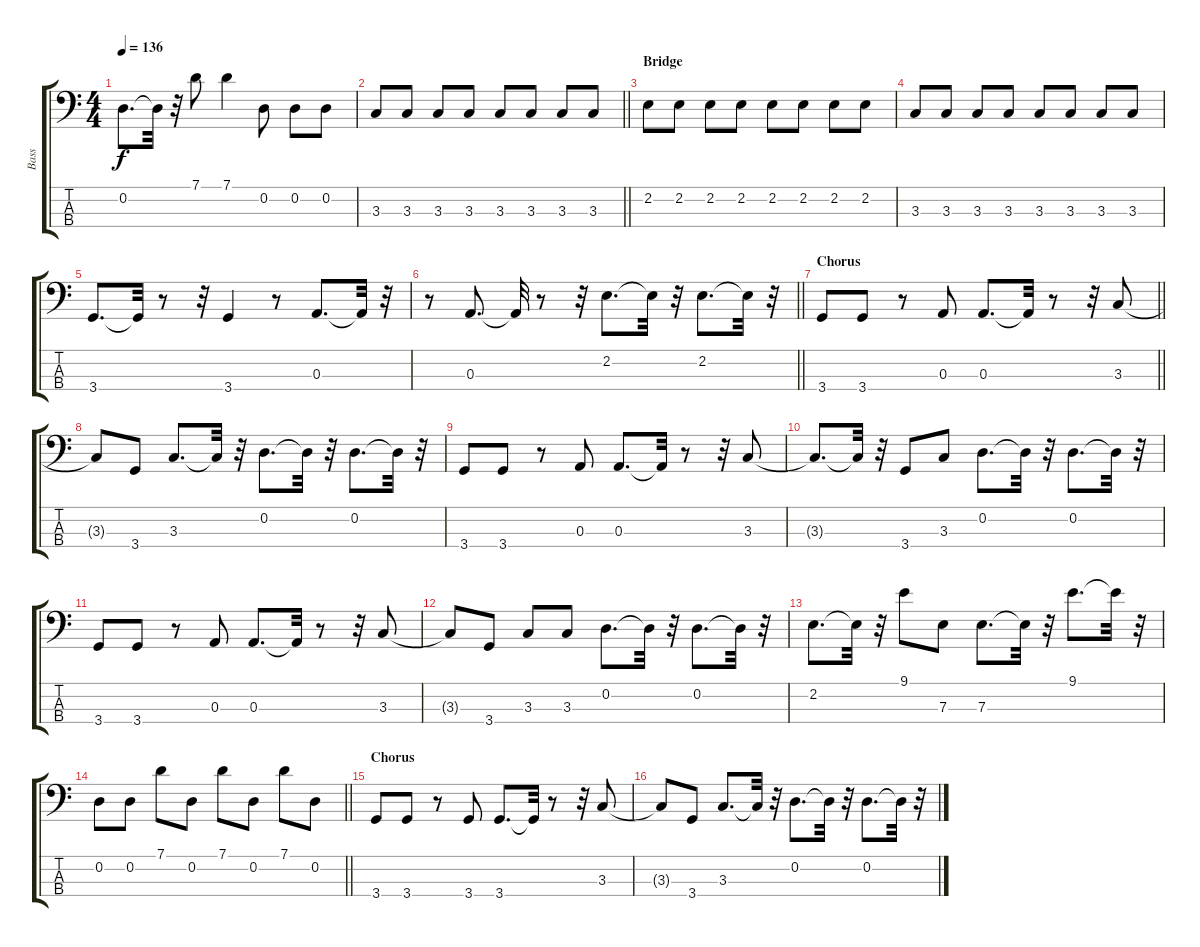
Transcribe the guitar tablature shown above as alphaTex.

\track ("Bass" "Bass") {instrument electricbasspick}
\staff {score tabs}
\tuning (G2 D2 A1 E1) {hide}
\ts (4 4)
\tempo 136
\clef f4
\ks c
0.2.8{d dy f} 0.2{t}.32 r.32 7.1.8 7.1.4 0.2.8 0.2.8 0.2.8 |
\barLineRight lightlight
3.3.8 3.3.8 3.3.8 3.3.8 3.3.8 3.3.8 3.3.8 3.3.8 |
\section ("" "Bridge")
2.2.8 2.2.8 2.2.8 2.2.8 2.2.8 2.2.8 2.2.8 2.2.8 |
3.3.8 3.3.8 3.3.8 3.3.8 3.3.8 3.3.8 3.3.8 3.3.8 |
3.4.8{d} 3.4{t}.32 r.8 r.32 3.4.4 r.8 0.3.8{d} 0.3{t}.32 r.32 |
\barLineRight lightlight
r.8 0.3.8{d} 0.3{t}.32 r.8 r.32 2.2.8{d} 2.2{t}.32 r.32 2.2.8{d} 2.2{t}.32 r.32 |
\section ("" "Chorus")
\barLineRight lightlight
3.4.8 3.4.8 r.8 0.3.8 0.3.8{d} 0.3{t}.32 r.8 r.32 3.3.8 |
\section ("" "")
3.3{t}.8 3.4.8 3.3.8{d} 3.3{t}.32 r.32 0.2.8{d} 0.2{t}.32 r.32 0.2.8{d} 0.2{t}.32 r.32 |
3.4.8 3.4.8 r.8 0.3.8 0.3.8{d} 0.3{t}.32 r.8 r.32 3.3.8 |
3.3{t}.8{d} 3.3{t}.32 r.32 3.4.8 3.3.8 0.2.8{d} 0.2{t}.32 r.32 0.2.8{d} 0.2{t}.32 r.32 |
3.4.8 3.4.8 r.8 0.3.8 0.3.8{d} 0.3{t}.32 r.8 r.32 3.3.8 |
3.3{t}.8 3.4.8 3.3.8 3.3.8 0.2.8{d} 0.2{t}.32 r.32 0.2.8{d} 0.2{t}.32 r.32 |
2.2.8{d} 2.2{t}.32 r.32 9.1.8 7.3.8 7.3.8{d} 7.3{t}.32 r.32 9.1.8{d} 9.1{t}.32 r.32 |
\barLineRight lightlight
0.2.8 0.2.8 7.1.8 0.2.8 7.1.8 0.2.8 7.1.8 0.2.8 |
\section ("" "Chorus")
3.4.8 3.4.8 r.8 3.4.8 3.4.8{d} 3.4{t}.32 r.8 r.32 3.3.8 |
3.3{t}.8 3.4.8 3.3.8{d} 3.3{t}.32 r.32 0.2.8{d} 0.2{t}.32 r.32 0.2.8{d} 0.2{t}.32 r.32
